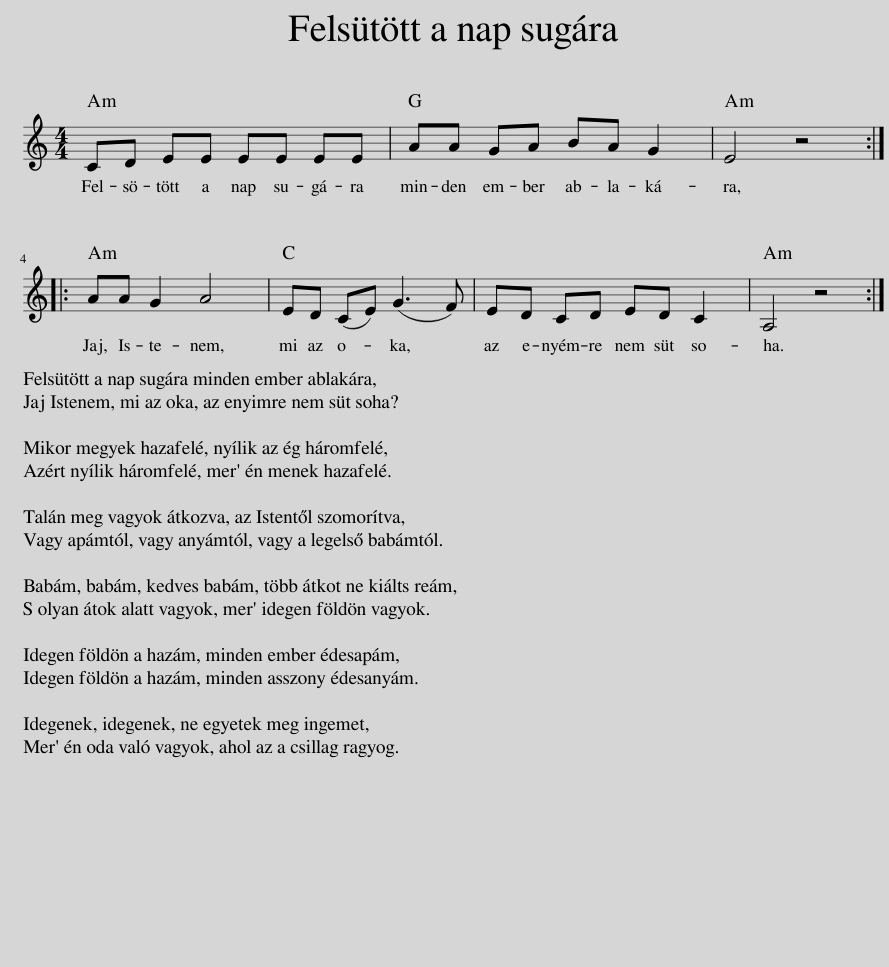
X:1
L:1/8
Q:1/4=100
M:4/4
I:linebreak $
K:C
V:1 treble
V:1
 CD EE EE EE | AA GA BA G2 | E4 z4 ::$ AA G2 A4 | ED (CE) (G3 F) | %5
 ED CD ED C2 | A,4 z4 :| %7
